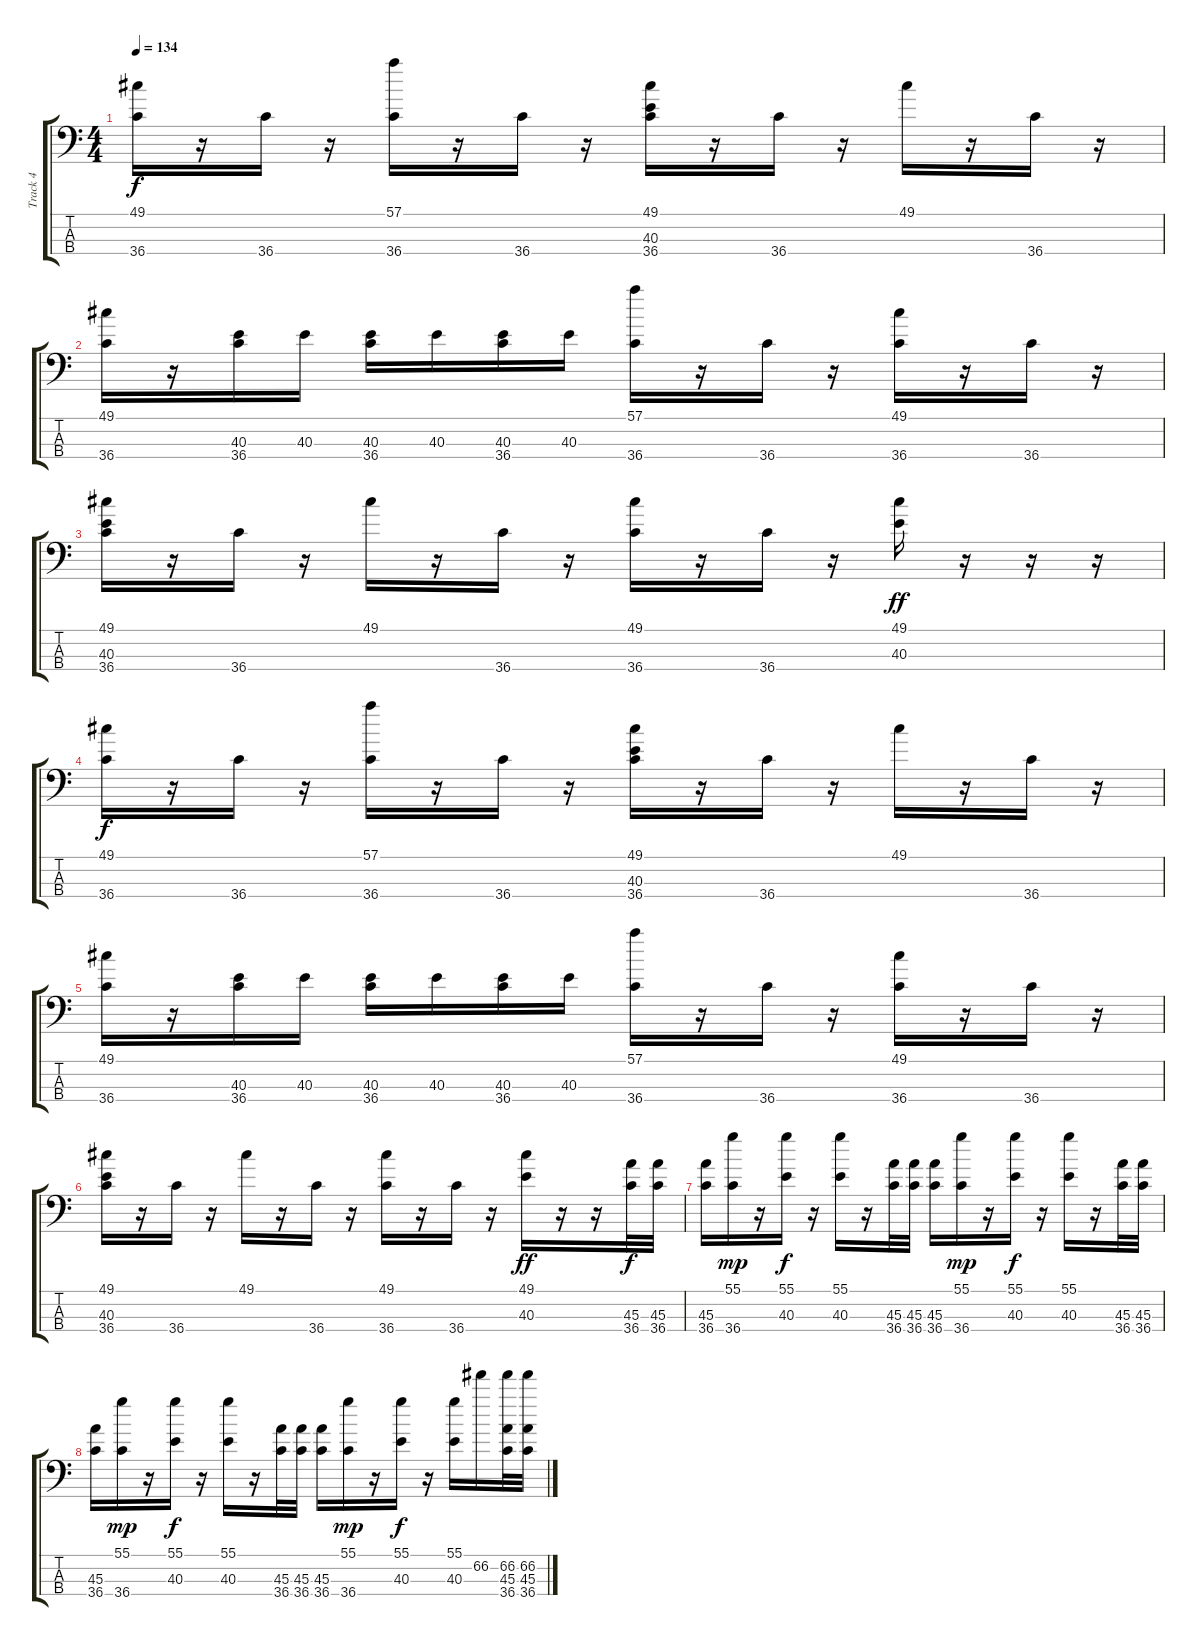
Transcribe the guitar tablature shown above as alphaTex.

\track ("Track 4" "Track 4") {instrument acousticgrandpiano}
\staff {score tabs}
\tuning (C-1 C-1 C-1 C-1) {hide}
\ts (4 4)
\tempo 134
\clef f4
\ks c
(49.1 36.4).16{dy f} r.16 36.4.16 r.16 (57.1 36.4).16 r.16 36.4.16 r.16 (49.1 40.3 36.4).16 r.16 36.4.16 r.16 49.1.16 r.16 36.4.16 r.16 |
(49.1 36.4).16 r.16 (40.3 36.4).16 40.3.16 (40.3 36.4).16 40.3.16 (40.3 36.4).16 40.3.16 (57.1 36.4).16 r.16 36.4.16 r.16 (49.1 36.4).16 r.16 36.4.16 r.16 |
(49.1 40.3 36.4).16 r.16 36.4.16 r.16 49.1.16 r.16 36.4.16 r.16 (49.1 36.4).16 r.16 36.4.16 r.16 (49.1 40.3).16{dy ff} r.16 r.16 r.16 |
(49.1 36.4).16{dy f} r.16 36.4.16 r.16 (57.1 36.4).16 r.16 36.4.16 r.16 (49.1 40.3 36.4).16 r.16 36.4.16 r.16 49.1.16 r.16 36.4.16 r.16 |
(49.1 36.4).16 r.16 (40.3 36.4).16 40.3.16 (40.3 36.4).16 40.3.16 (40.3 36.4).16 40.3.16 (57.1 36.4).16 r.16 36.4.16 r.16 (49.1 36.4).16 r.16 36.4.16 r.16 |
(49.1 40.3 36.4).16 r.16 36.4.16 r.16 49.1.16 r.16 36.4.16 r.16 (49.1 36.4).16 r.16 36.4.16 r.16 (49.1 40.3).16{dy ff} r.16 r.16 (45.3 36.4).32{dy f} (45.3 36.4).32 |
(45.3 36.4).16 (55.1 36.4).16{dy mp} r.16 (55.1 40.3).16{dy f} r.16 (55.1 40.3).16 r.16 (45.3 36.4).32 (45.3 36.4).32 (45.3 36.4).16 (55.1 36.4).16{dy mp} r.16 (55.1 40.3).16{dy f} r.16 (55.1 40.3).16 r.16 (45.3 36.4).32 (45.3 36.4).32 |
(45.3 36.4).16 (55.1 36.4).16{dy mp} r.16 (55.1 40.3).16{dy f} r.16 (55.1 40.3).16 r.16 (45.3 36.4).32 (45.3 36.4).32 (45.3 36.4).16 (55.1 36.4).16{dy mp} r.16 (55.1 40.3).16{dy f} r.16 (55.1 40.3).16 66.2.16 (66.2 45.3 36.4).32 (66.2 45.3 36.4).32
